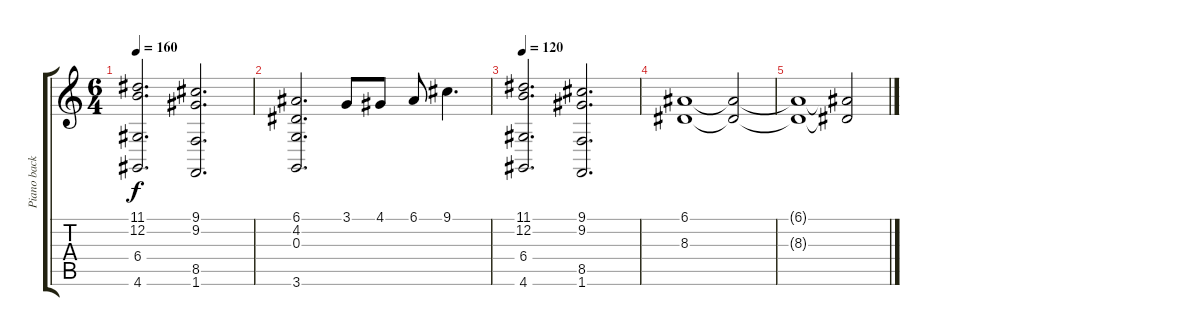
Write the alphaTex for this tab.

\track ("Piano back up" "Piano back") {instrument acousticgrandpiano}
\staff {score tabs}
\tuning (E4 B3 G3 D3 A2 E2) {hide}
\ts (6 4)
\tempo 160
\clef g2
\ks c
(11.1 12.2 6.4 4.6).2{d dy f} (9.1 9.2 8.5 1.6).2{d} |
(6.1 4.2 0.3 3.6).2{d} 3.1.8 4.1.8 6.1.8 9.1.4{d} |
\tempo 120
(11.1 12.2 6.4 4.6).2{d} (9.1 9.2 8.5 1.6).2{d} |
(6.1 8.3).1 (6.1{t} 8.3{t}).2 |
(6.1{t} 8.3{t}).1 (6.1{t} 8.3{t}).2
